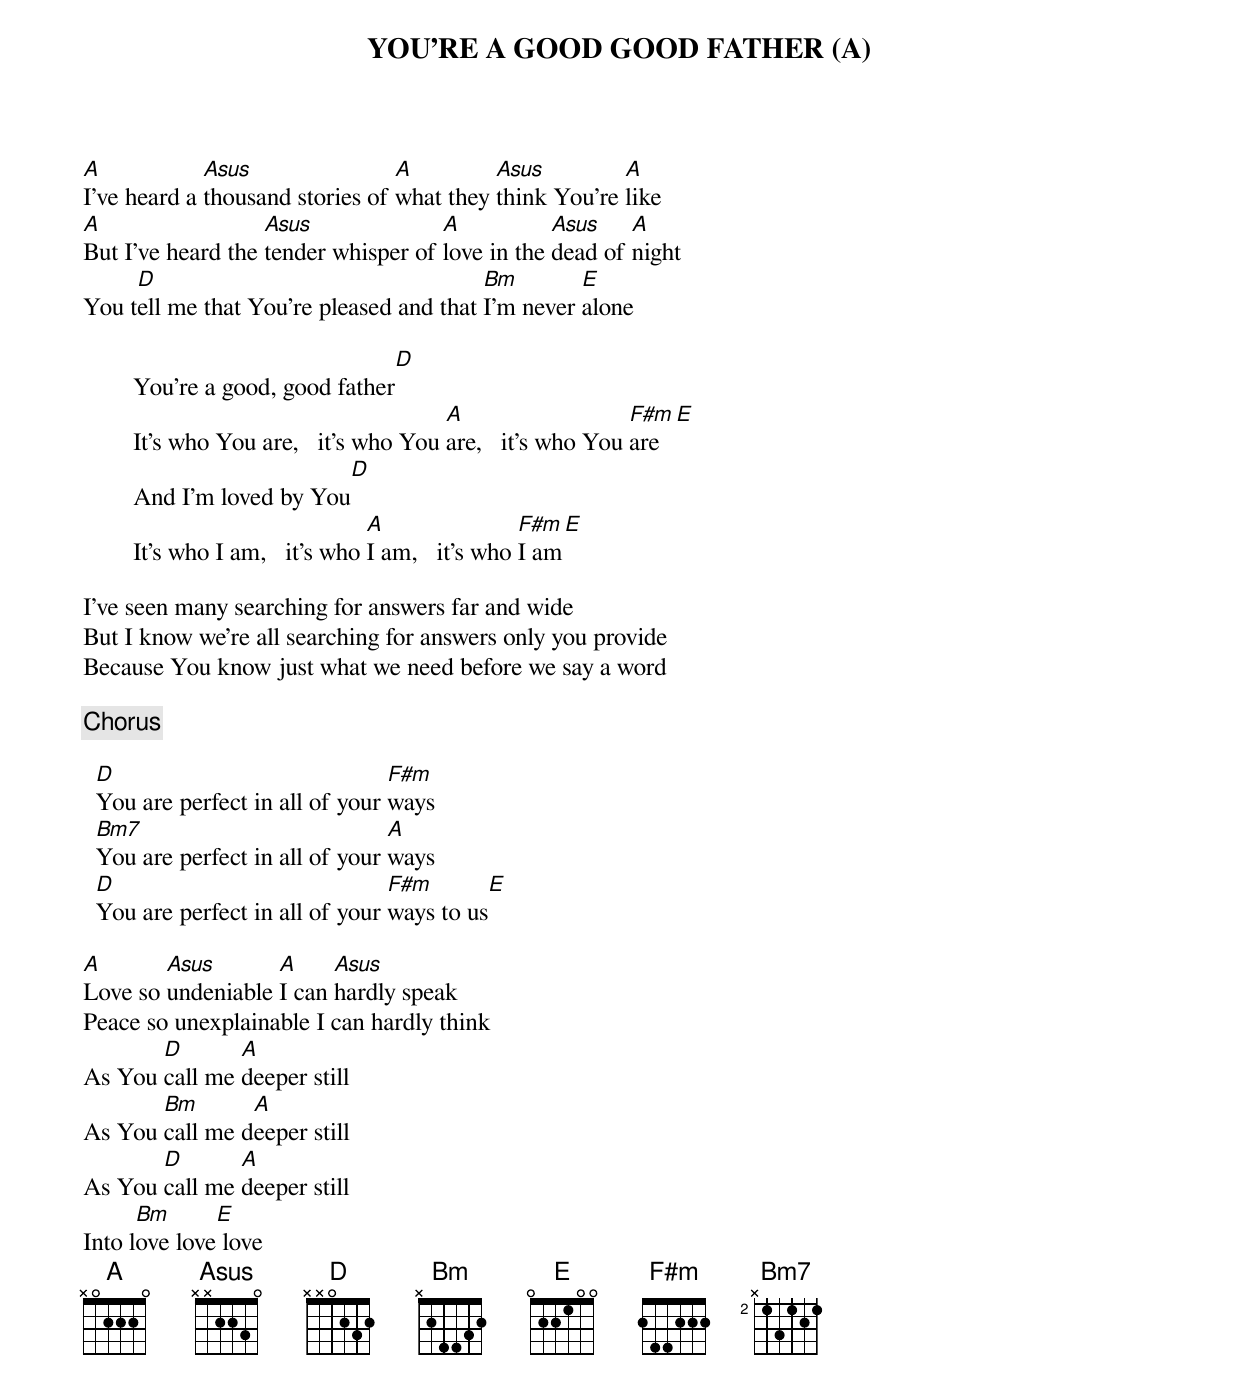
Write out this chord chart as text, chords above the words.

YOU'RE A GOOD GOOD FATHER (A)

A            Asus                A         Asus         A
I've heard a thousand stories of what they think You're like
A                  Asus              A           Asus    A
But I've heard the tender whisper of love in the dead of night
     D                                   Bm        E
You tell me that You're pleased and that I'm never alone

						D
	You're a good, good father
					 A                   F#m              E
	It's who You are,   it's who You are,   it's who You are
					 D
	And I'm loved by You
				  A                F#m           E
	It's who I am,   it's who I am,   it's who I am

I've seen many searching for answers far and wide
But I know we're all searching for answers only you provide
Because You know just what we need before we say a word

[Chorus]

  D                              F#m
  You are perfect in all of your ways
  Bm7                            A
  You are perfect in all of your ways
  D                              F#m       E
  You are perfect in all of your ways to us

A       Asus       A     Asus
Love so undeniable I can hardly speak
Peace so unexplainable I can hardly think
       D       A
As You call me deeper still
       Bm       A
As You call me deeper still
       D       A
As You call me deeper still
      Bm      E
Into love love love
